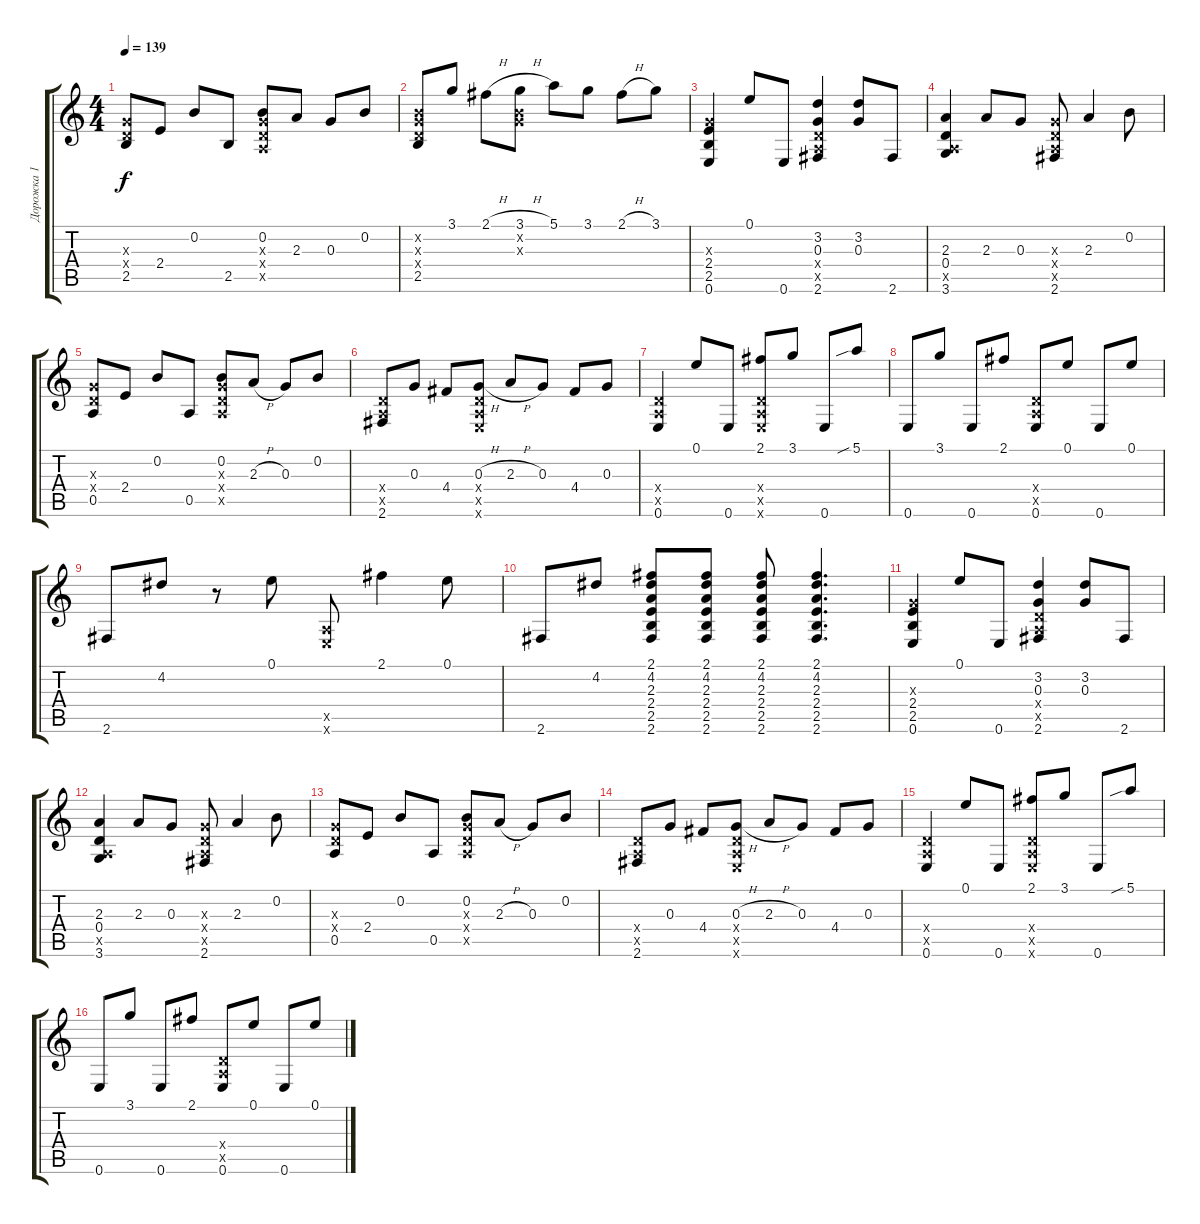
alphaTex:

\track ("Дорожка 1" "Дорожка 1") {instrument acousticguitarsteel}
\staff {score tabs}
\tuning (E4 B3 G3 D3 A2 E2) {hide}
\ts (4 4)
\tempo 139
\clef g2
\ks c
(0.3{x} 0.4{x} 2.5).8{dy f} 2.4.8 0.2.8 2.5.8 (0.2 0.3{x} 0.4{x} 0.5{x}).8 2.3.8 0.3.8 0.2.8 |
(0.2{x} 0.3{x} 0.4{x} 2.5).8 3.1.8 2.1{h}.8 (3.1{h} 0.2{x} 0.3{x}).8 5.1.8 3.1.8 2.1{h}.8 3.1.8 |
(0.3{x} 2.4 2.5 0.6).4 0.1.8 0.6.8 (3.2 0.3 0.4{x} 0.5{x} 2.6).4 (3.2 0.3).8 2.6.8 |
(2.3 0.4 0.5{x} 3.6).4 2.3.8 0.3.8 (0.3{x} 0.4{x} 0.5{x} 2.6).8 2.3.4 0.2.8 |
(0.3{x} 0.4{x} 0.5).8 2.4.8 0.2.8 0.5.8 (0.2 0.3{x} 0.4{x} 0.5{x}).8 2.3{h}.8 0.3.8 0.2.8 |
(0.4{x} 0.5{x} 2.6).8 0.3.8 4.4.8 (0.3{h} 0.4{x} 0.5{x} 0.6{x}).8 2.3{h}.8 0.3.8 4.4.8 0.3.8 |
(0.4{x} 0.5{x} 0.6).4 0.1.8 0.6.8 (2.1 0.4{x} 0.5{x} 0.6{x}).8 3.1.8 0.6.8 5.1{sib}.8 |
0.6.8 3.1.8 0.6.8 2.1.8 (0.4{x} 0.5{x} 0.6).8 0.1.8 0.6.8 0.1.8 |
2.6.8 4.2.8 r.8 0.1.8 (0.5{x} 0.6{x}).8 2.1.4 0.1.8 |
2.6.8 4.2.8 (2.1 4.2 2.3 2.4 2.5 2.6).8 (2.1 4.2 2.3 2.4 2.5 2.6).8 (2.1 4.2 2.3 2.4 2.5 2.6).8 (2.1 4.2 2.3 2.4 2.5 2.6).4{d} |
(0.3{x} 2.4 2.5 0.6).4 0.1.8 0.6.8 (3.2 0.3 0.4{x} 0.5{x} 2.6).4 (3.2 0.3).8 2.6.8 |
(2.3 0.4 0.5{x} 3.6).4 2.3.8 0.3.8 (0.3{x} 0.4{x} 0.5{x} 2.6).8 2.3.4 0.2.8 |
(0.3{x} 0.4{x} 0.5).8 2.4.8 0.2.8 0.5.8 (0.2 0.3{x} 0.4{x} 0.5{x}).8 2.3{h}.8 0.3.8 0.2.8 |
(0.4{x} 0.5{x} 2.6).8 0.3.8 4.4.8 (0.3{h} 0.4{x} 0.5{x} 0.6{x}).8 2.3{h}.8 0.3.8 4.4.8 0.3.8 |
(0.4{x} 0.5{x} 0.6).4 0.1.8 0.6.8 (2.1 0.4{x} 0.5{x} 0.6{x}).8 3.1.8 0.6.8 5.1{sib}.8 |
0.6.8 3.1.8 0.6.8 2.1.8 (0.4{x} 0.5{x} 0.6).8 0.1.8 0.6.8 0.1.8
